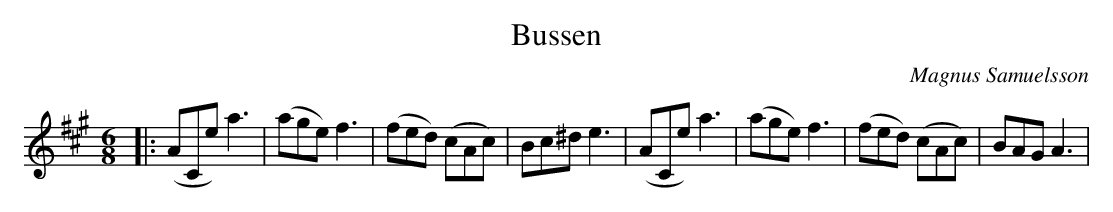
X:1
T:Bussen
C:Magnus Samuelsson
M:6/8
L:1/8
K:A
|: (ACe) a3 | (age) f3 | (fed) (cAc) | Bc^d e3 | (ACe) a3 | (age) f3 | (fed) (cAc) | BAG A3 |
